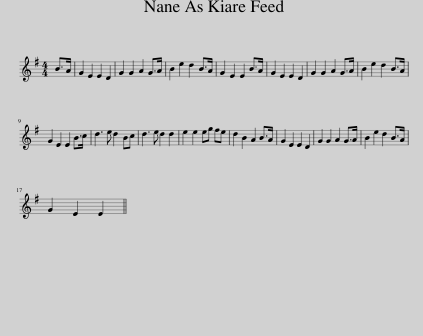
X:1
L:1/8
M:4/4
I:linebreak $
K:G
V:1 treble
V:1
 B>A | G2 E2 E2 D2 | G2 G2 A2 G>A | B2 e2 d2 B>A | G2 E2 E2 B>A | %5
 G2 E2 E2 D2 | G2 G2 A2 G>A | B2 e2 d2 B>A |$ G2 E2 E2 B>c | d3 e d2 Bc | %10
 d3 e d2 d2 | e2 e2 eg fe | d2 B2 A2 B>A | G2 E2 E2 D2 | G2 G2 A2 G>A | %15
 B2 e2 d2 B>A |$ G2 E2 E2 || %17
